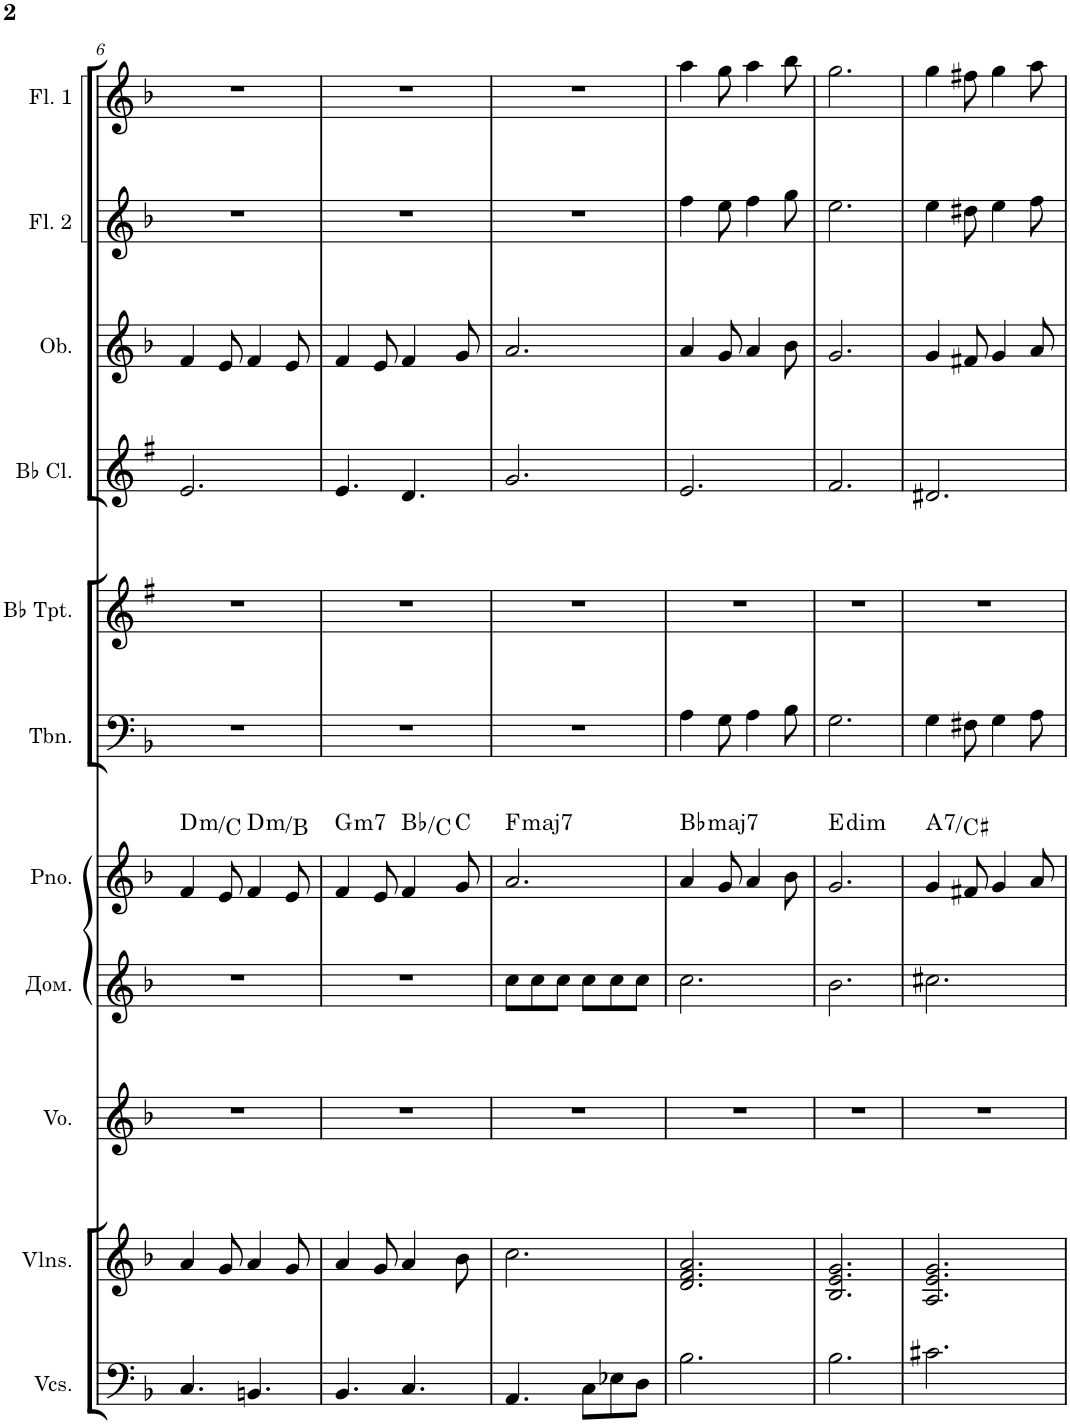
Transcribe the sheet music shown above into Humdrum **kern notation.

**kern	**kern	**kern	**kern	**kern	**harte	**kern	**kern	**kern	**kern	**kern	**kern
*part11	*part10	*part9	*part8	*part7	*part7	*part6	*part5	*part4	*part3	*part2	*part1
*staff11	*staff10	*staff9	*staff8	*staff7	*	*staff6	*staff5	*staff4	*staff3	*staff2	*staff1
*I"Violoncellos	*I"Violins	*I"Voice	*I"Домра	*I"Piano	*	*I"Trombone	*I"Bb Trumpet	*I"Bb Clarinet	*I"Oboe	*I"Flute 2	*I"Flute 1
*I'Vcs.	*I'Vlns.	*I'Vo.	*	*I'Pno.	*	*I'Tbn.	*I'Bb Tpt.	*I'Bb Cl.	*I'Ob.	*I'Fl. 2	*I'Fl. 1
!!LO:PB:g=z
*clefF4	*clefG2	*clefG2	*clefG2	*clefG2	*	*clefF4	*clefG2	*clefG2	*clefG2	*clefG2	*clefG2
*	*	*	*	*	*	*	*Trd1c2	*Trd1c2	*	*	*
*k[b-]	*k[b-]	*k[b-]	*k[b-]	*k[b-]	*	*k[b-]	*k[f#]	*k[f#]	*k[b-]	*k[b-]	*k[b-]
*M6/8	*M6/8	*M6/8	*M6/8	*M6/8	*	*M6/8	*M6/8	*M6/8	*M6/8	*M6/8	*M6/8
=6	=6	=6	=6	=6	=6	=6	=6	=6	=6	=6	=6
!	!	!	!	!	!LO:H:kt=m	!	!	!	!	!	!
4.C/	4a/	2.r	2.r	4f/	D:min/b7	2.r	2.r	2.e/	4f/	2.r	2.r
.	8g/	.	.	8e/	.	.	.	.	8e/	.	.
!	!	!	!	!	!LO:H:kt=m	!	!	!	!	!	!
4.BBn/	4a/	.	.	4f/	D:min/6	.	.	.	4f/	.	.
.	8g/	.	.	8e/	.	.	.	.	8e/	.	.
=7	=7	=7	=7	=7	=7	=7	=7	=7	=7	=7	=7
!	!	!	!	!	!LO:H:kt=m7	!	!	!	!	!	!
4.BB-/	4a/	2.r	2.r	4f/	G:min7	2.r	2.r	4.e/	4f/	2.r	2.r
.	8g/	.	.	8e/	.	.	.	.	8e/	.	.
4.C/	4a/	.	.	4f/	Bb:maj/2	.	.	4.d/	4f/	.	.
.	8b-\	.	.	8g/	C:maj	.	.	.	8g/	.	.
=8	=8	=8	=8	=8	=8	=8	=8	=8	=8	=8	=8
!	!	!	!	!	!LO:H:kt=maj7	!	!	!	!	!	!
4.AA/	2.cc\	2.r	8cc\L	2.a/	F:maj7	2.r	2.r	2.g/	2.a/	2.r	2.r
.	.	.	8cc\	.	.	.	.	.	.	.	.
.	.	.	8cc\J	.	.	.	.	.	.	.	.
8C\L	.	.	8cc\L	.	.	.	.	.	.	.	.
8E-X\	.	.	8cc\	.	.	.	.	.	.	.	.
8D\J	.	.	8cc\J	.	.	.	.	.	.	.	.
=9	=9	=9	=9	=9	=9	=9	=9	=9	=9	=9	=9
!	!	!	!	!	!LO:H:kt=maj7	!	!	!	!	!	!
2.B-\	2.d/ 2.f/ 2.a/	2.r	2.cc\	4a/	Bb:maj7	4A\	2.r	2.e/	4a/	4ff\	4aa\
.	.	.	.	8g/	.	8G\	.	.	8g/	8ee\	8gg\
.	.	.	.	4a/	.	4A\	.	.	4a/	4ff\	4aa\
.	.	.	.	8b-\	.	8B-\	.	.	8b-\	8gg\	8bb-\
=10	=10	=10	=10	=10	=10	=10	=10	=10	=10	=10	=10
!	!	!	!	!	!LO:H:kt=dim	!	!	!	!	!	!
2.B-\	2.B-/ 2.e/ 2.g/	2.r	2.b-\	2.g/	E:dim	2.G\	2.r	2.f#/	2.g/	2.ee\	2.gg\
=11	=11	=11	=11	=11	=11	=11	=11	=11	=11	=11	=11
!	!	!	!	!	!LO:H:kt=7	!	!	!	!	!	!
2.c#X\	2.A/ 2.e/ 2.g/	2.r	2.cc#X\	4g/	A:7/3	4G\	2.r	2.d#X/	4g/	4ee\	4gg\
.	.	.	.	8f#X/	.	8F#X\	.	.	8f#X/	8dd#X\	8ff#X\
.	.	.	.	4g/	.	4G\	.	.	4g/	4ee\	4gg\
.	.	.	.	8a/	.	8A\	.	.	8a/	8ff\	8aa\
=	=	=	=	=	=	=	=	=	=	=	=
*-	*-	*-	*-	*-	*-	*-	*-	*-	*-	*-	*-
